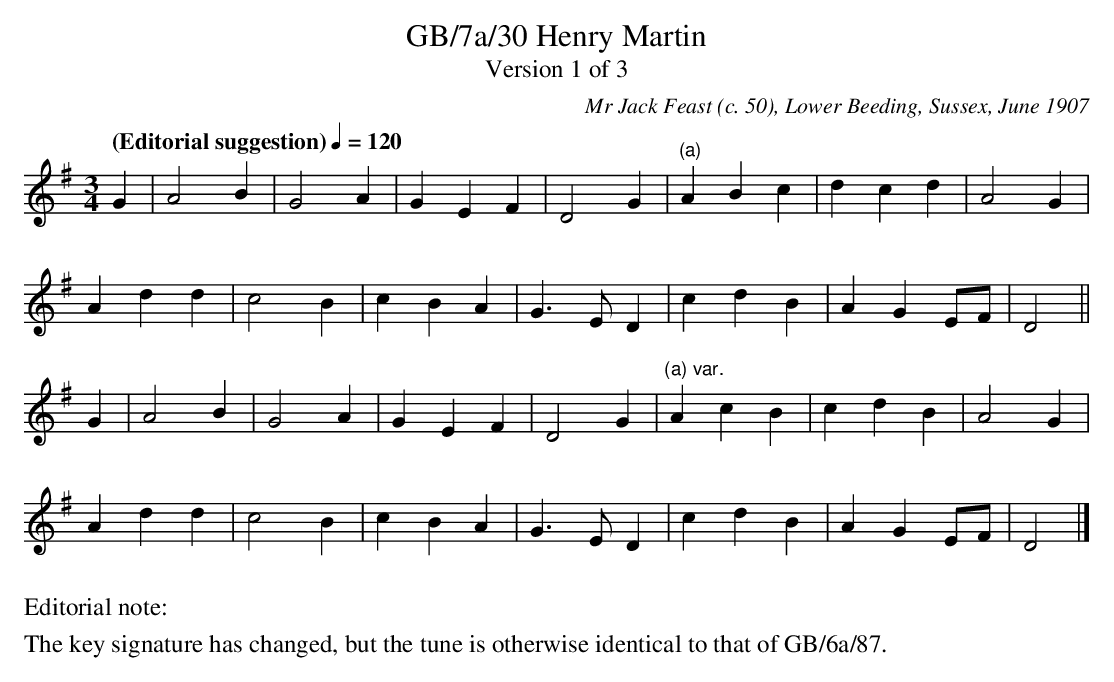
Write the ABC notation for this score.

X:1
T:GB/7a/30 Henry Martin
T:Version 1 of 3
C:Mr Jack Feast (c. 50), Lower Beeding, Sussex, June 1907
L:1/4
Q:"(Editorial suggestion)" 1/4=120
M:3/4
K:Dmix
G | A2 B | G2 A | G E F | D2 G |"^(a)" A B c | d c d | A2 G |
A d d | c2 B | c B A | G3/2 E/ D |c d B | A G E/F/ | D2 ||
G | A2 B | G2 A | G E F | D2 G |"^(a) var." A c B | c d B | A2 G |
A d d | c2 B | c B A | G3/2 E/ D |c d B | A G E/F/ | D2 |]
